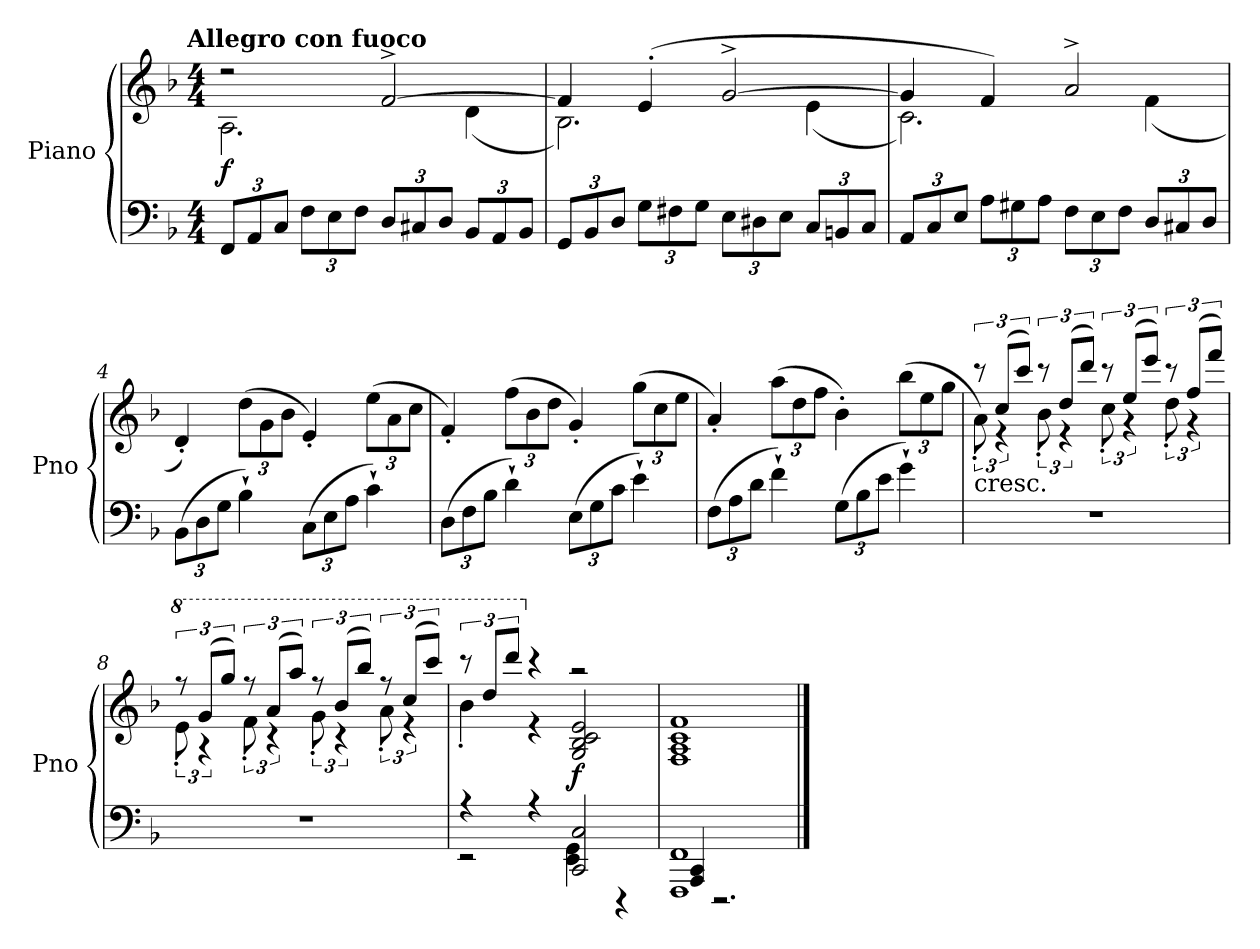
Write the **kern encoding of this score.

**kern	**kern	**dynam
*part1	*part1	*part1
*staff2	*staff1	*staff1/2
*I"Piano	*	*
*I'Pno	*	*
*clefF4	*clefG2	*
*k[b-]	*k[b-]	*
*F:	*F:	*
!!LO:TX:omd:t=Allegro con fuoco
*M4/4	*M4/4	*
*MM144	*MM144	*
=1	=1	=1
*	*^	*
12FF/L	2r	2.A\	f
12AA/	.	.	.
12C/J	.	.	.
12F\L	.	.	.
12E\	.	.	.
12F\J	.	.	.
12D/L	[2f^/	.	.
12C#X/	.	.	.
12D/J	.	.	.
12BB-/L	.	(4d\	.
12AA/	.	.	.
12BB-/J	.	.	.
=2	=2	=2	=2
12GG/L	4f/]	2.B-\)	.
12BB-/	.	.	.
12D/J	.	.	.
12G\L	(4e'/	.	.
12F#X\	.	.	.
12G\J	.	.	.
12E\L	[2g^/	.	.
12D#X\	.	.	.
12E\J	.	.	.
12C/L	.	(4e\	.
12BBn/	.	.	.
12C/J	.	.	.
=3	=3	=3	=3
12AA/L	4g/]	2.c\)	.
12C/	.	.	.
12E/J	.	.	.
12A\L	4f/)	.	.
12G#X\	.	.	.
12A\J	.	.	.
12F\L	2a^/	.	.
12E\	.	.	.
12F\J	.	.	.
12D/L	.	(4f\	.
12C#X/	.	.	.
12D/J	.	.	.
*	*v	*v	*
=4	=4	=4
(12BB-\L	4d'/)	.
12D\	.	.
12G\J	.	.
4B-`\)	(12dd\L	.
.	12g\	.
.	12b-\J	.
(12C\L	4e'/)	.
12E\	.	.
12A\J	.	.
4c`\)	(12ee\L	.
.	12a\	.
.	12cc\J	.
=5	=5	=5
(12D\L	4f'/)	.
12F\	.	.
12B-\J	.	.
4d`\)	(12ff\L	.
.	12b-\	.
.	12dd\J	.
(12E\L	4g'/)	.
12G\	.	.
12c\J	.	.
4e`\)	(12gg\L	.
.	12cc\	.
.	12ee\J	.
=6	=6	=6
(12F\L	4a'/)	.
12A\	.	.
12d\J	.	.
4f`\)	(12aa\L	.
.	12dd\	.
.	12ff\J	.
(12G\L	4b-'\)	.
12B-\	.	.
12e\J	.	.
4g`\)	(12bb-\L	.
.	12ee\	.
.	12gg\J	.
=7	=7	=7
*	*^	*
!	!LO:TX:c:t=cresc.	!	!
1r	12r	12a'\)	.
.	(12cc/L	6r	.
.	12ccc/J)	.	.
.	12r	12b-'\	.
.	(12dd/L	6r	.
.	12ddd/J)	.	.
.	12r	12cc'\	.
.	(12ee/L	6r	.
.	12eee/J)	.	.
.	12r	12dd'\	.
.	(12ff/L	6r	.
.	12fff/J)	.	.
=8	=8	=8	=8
*	*8va	*	*
1r	12r	12ee'\	.
.	(12gg/L	6r	.
.	12ggg/J)	.	.
.	12r	12ff'\	.
.	(12aa/L	6r	.
.	12aaa/J)	.	.
.	12r	12gg'\	.
.	(12bb-/L	6r	.
.	12bbb-/J)	.	.
.	12r	12aa'\	.
.	(12ccc/L	6r	.
.	12cccc/J)	.	.
=9	=9	=9	=9
*^	*	*	*
4r	2r	12r	4bb-'\	.
.	.	12ddd/L	.	.
.	.	12dddd/J	.	.
*	*	*X8va	*	*
4r	.	4r	4r	.
2CC/ 2C/	4EE\ 4GG\	2r	2G/ 2B-/ 2c/ 2e/	f
.	4r	.	.	.
*	*	*v	*v	*
=10	=10	=10	=10
1FFF 1FF	4AAA/ 4CC/	1F 1A 1c 1f	.
.	2.r	.	.
*v	*v	*	*
==	==	==
*-	*-	*-
